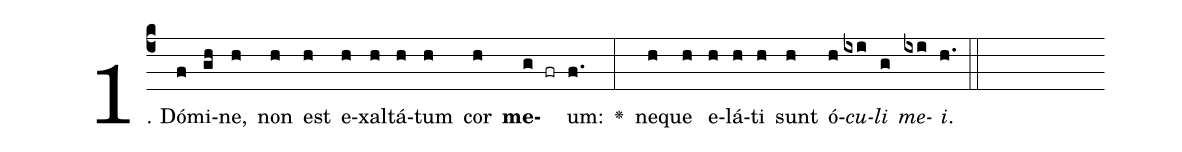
%%
(c4)1. Dó(f)mi(gh)ne,(h) non(h) est(h) e(h)xal(h)tá(h)tum(h) cor(h) <b>me</b>(g fr)um:(f.) <v>\greheightstar</v>(:) ne(h)que(h) e(h)lá(h)ti(h) sunt(h) ó(h)<i>cu</i>(ixi)<i>li</i>(g) <i>me</i>(ixi)<i>i</i>.(h.) (::)


%E(h) u(h) o(ixi) u(g) a(ixi) e.(h.) (::)
